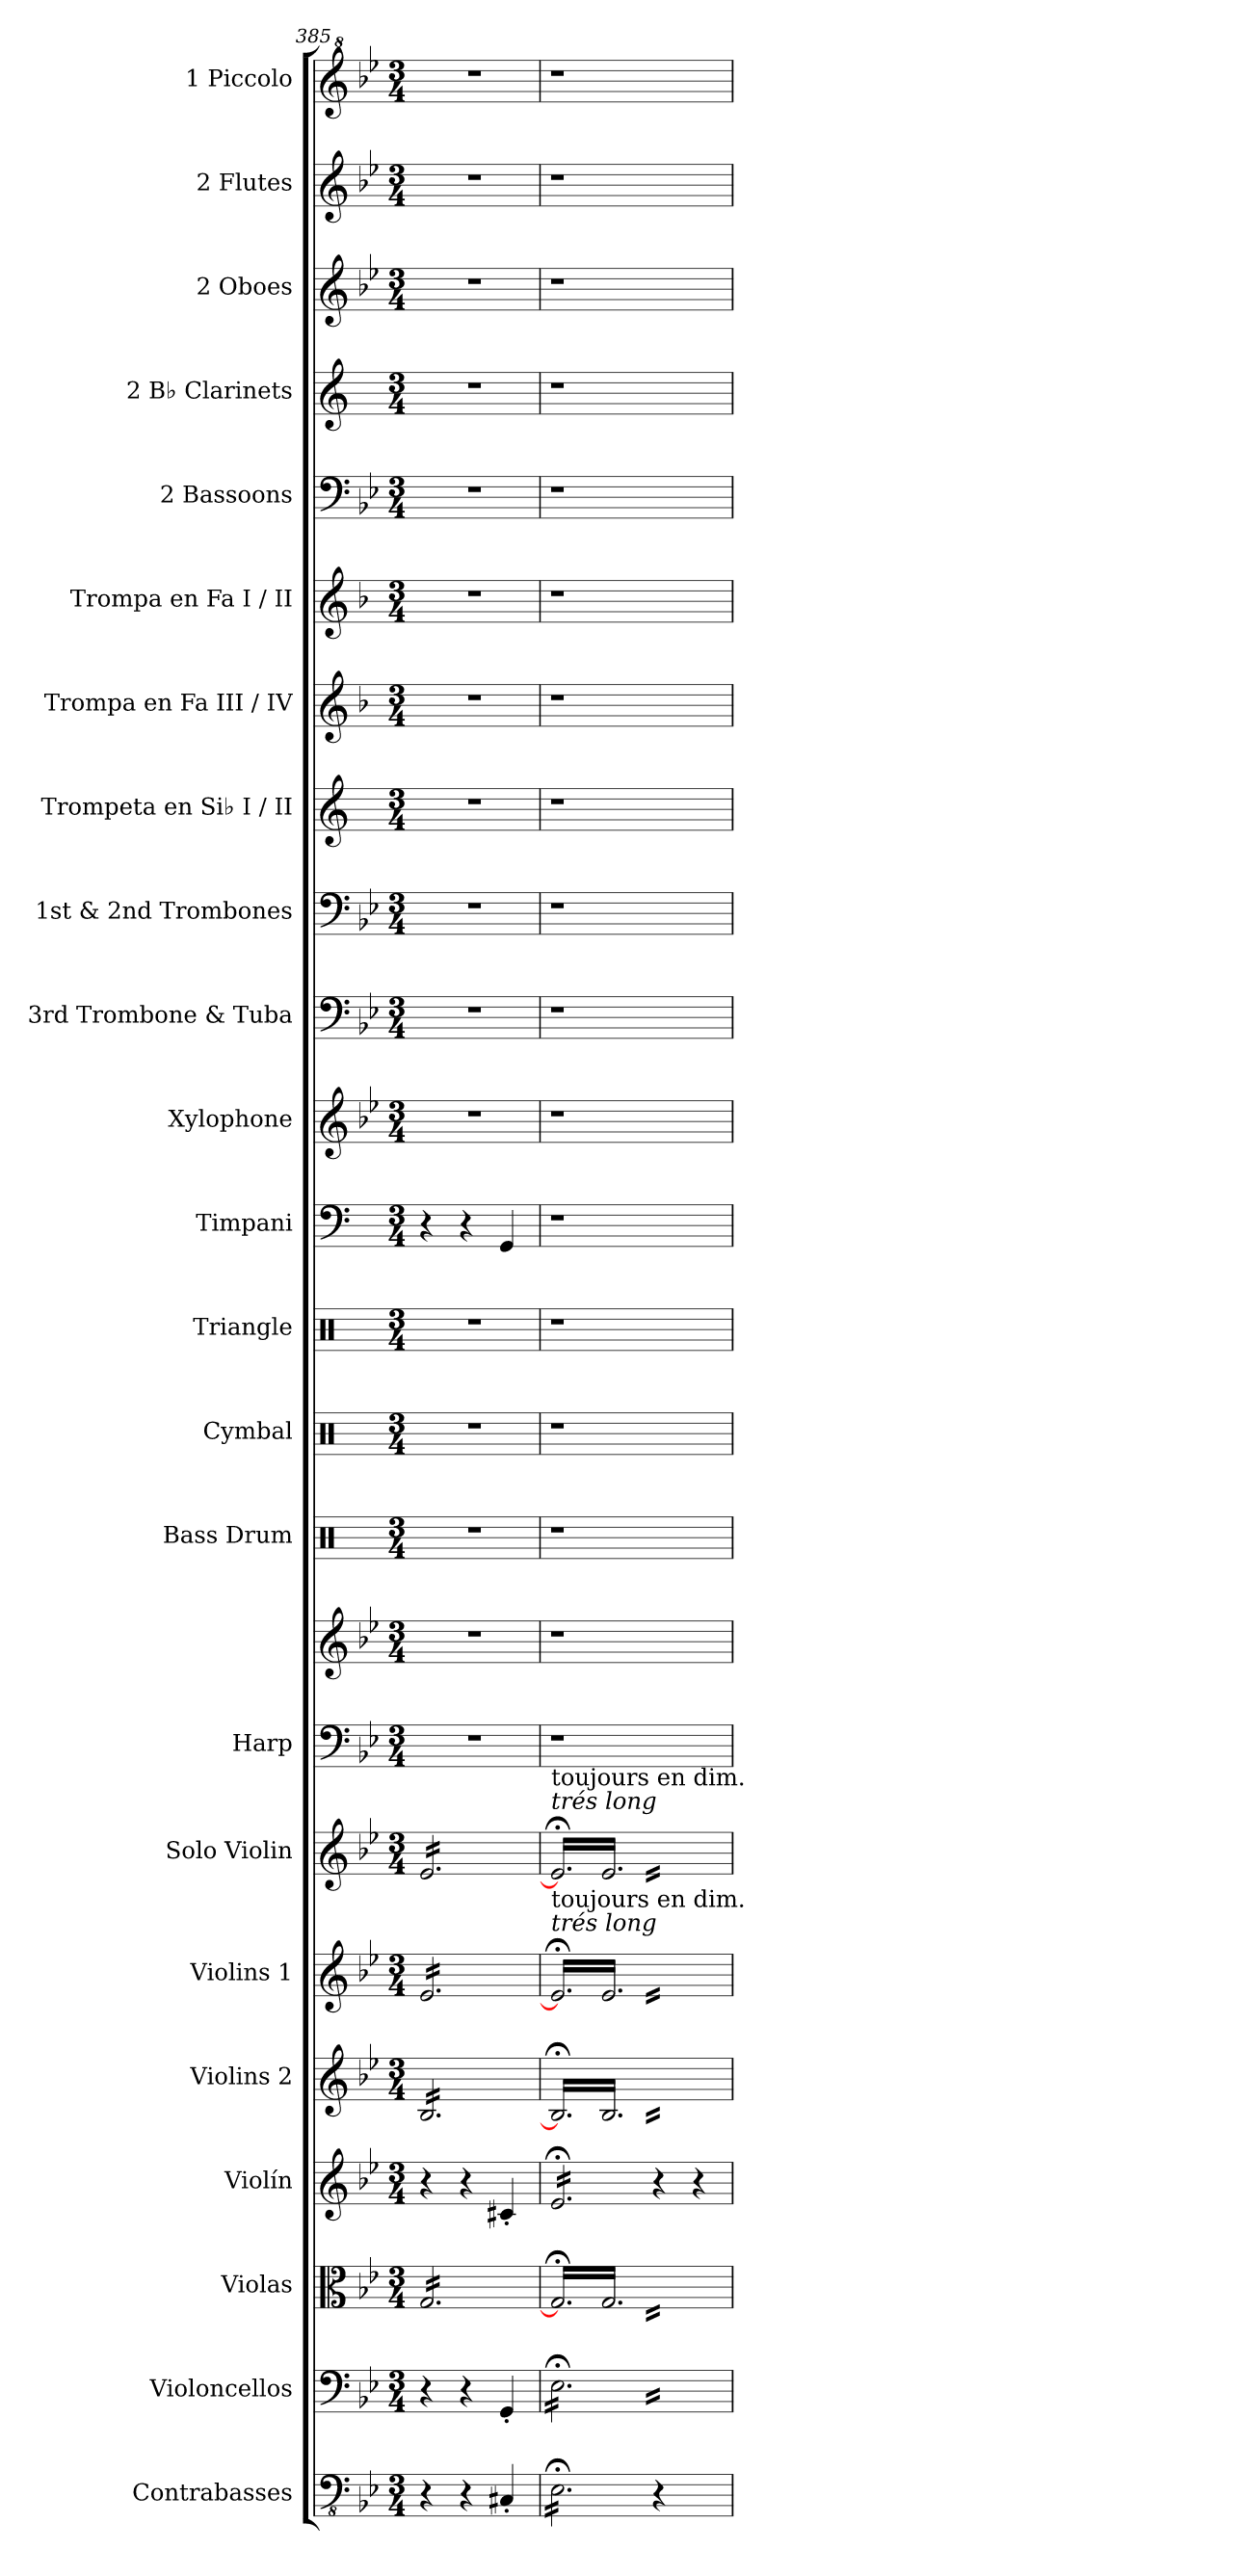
**kern	**kern	**kern	**kern	**kern	**kern	**kern	**kern	**kern	**kern	**kern	**kern	**kern	**kern	**kern	**kern	**kern	**kern	**kern	**kern	**kern	**kern	**kern	**kern
*part23	*part22	*part21	*part20	*part19	*part18	*part17	*part16	*part16	*part15	*part14	*part13	*part12	*part11	*part10	*part9	*part8	*part7	*part6	*part5	*part4	*part3	*part2	*part1
*staff24	*staff23	*staff22	*staff21	*staff20	*staff19	*staff18	*staff17	*staff16	*staff15	*staff14	*staff13	*staff12	*staff11	*staff10	*staff9	*staff8	*staff7	*staff6	*staff5	*staff4	*staff3	*staff2	*staff1
*I"Contrabasses	*I"Violoncellos	*I"Violas	*I"Violín	*I"Violins 2	*I"Violins 1	*I"Solo Violin	*I"Harp	*	*I"Bass Drum	*I"Cymbal	*I"Triangle	*I"Timpani	*I"Xylophone	*I"3rd Trombone     &amp; Tuba	*I"1st &amp; 2nd Trombones	*I"Trompeta en Si♭  I / II	*I"Trompa en Fa   III / IV	*I"Trompa en Fa I / II	*I"2 Bassoons	*I"2 B♭ Clarinets	*I"2 Oboes	*I"2 Flutes	*I"1 Piccolo
*I'Cbs.	*I'Vlcs.	*I'Vlas.	*I'Vln.	*I'Vlns. 2	*I'Vlns. 1	*I'S. Vln.	*I'Hrp.	*	*I'B. Dr.	*I'Cym.	*I'Trgl.	*I'Timp.	*I'Xyl.	*I'3rd Trb. &amp; Tba.	*I'1st &amp; 2nd    Trbs.	*I'Tpt. Si♭  I / II	*I'Trmp. Fa   III / IV	*I'Trmp. Fa I / II	*I'2 Bsns.	*I'2 B♭ Cls.	*I'2 Obs.	*I'2 Fls.	*I'1 Picc.
*clefFv4	*clefF4	*clefC3	*clefG2	*clefG2	*clefG2	*clefG2	*clefF4	*clefG2	*clefX	*clefX	*clefX	*clefF4	*clefG2	*clefF4	*clefF4	*clefG2	*clefG2	*clefG2	*clefF4	*clefG2	*clefG2	*clefG2	*clefG^2
*	*	*	*	*	*	*	*	*	*	*	*	*	*ITrd-7c-12	*	*	*ITrd1c2	*ITrd4c7	*ITrd4c7	*	*ITrd1c2	*	*	*ITrd-7c-12
*k[b-e-]	*k[b-e-]	*k[b-e-]	*k[b-e-]	*k[b-e-]	*k[b-e-]	*k[b-e-]	*k[b-e-]	*k[b-e-]	*k[]	*k[]	*k[]	*k[]	*k[b-e-]	*k[b-e-]	*k[b-e-]	*k[b-e-]	*k[b-e-]	*k[b-e-]	*k[b-e-]	*k[b-e-]	*k[b-e-]	*k[b-e-]	*k[b-e-]
*M3/4	*M3/4	*M3/4	*M3/4	*M3/4	*M3/4	*M3/4	*M3/4	*M3/4	*M3/4	*M3/4	*M3/4	*M3/4	*M3/4	*M3/4	*M3/4	*M3/4	*M3/4	*M3/4	*M3/4	*M3/4	*M3/4	*M3/4	*M3/4
=385	=385	=385	=385	=385	=385	=385	=385	=385	=385	=385	=385	=385	=385	=385	=385	=385	=385	=385	=385	=385	=385	=385	=385
*	*	*tremolo	*	*	*	*	*	*	*	*	*	*	*	*	*	*	*	*	*	*	*	*	*
*	*	*	*	*tremolo	*	*	*	*	*	*	*	*	*	*	*	*	*	*	*	*	*	*	*
*	*	*	*	*	*tremolo	*	*	*	*	*	*	*	*	*	*	*	*	*	*	*	*	*	*
*	*	*	*	*	*	*tremolo	*	*	*	*	*	*	*	*	*	*	*	*	*	*	*	*	*
4r	4r	16G/LL	4r	16B-/LL	16e-/LL	16e-/LL	2.r	2.r	2.r	2.r	2.r	4r	2.r	2.r	2.r	2.r	2.r	2.r	2.r	2.r	2.r	2.r	2.r
.	.	16G/	.	16B-/	16e-/	16e-/	.	.	.	.	.	.	.	.	.	.	.	.	.	.	.	.	.
.	.	16G/	.	16B-/	16e-/	16e-/	.	.	.	.	.	.	.	.	.	.	.	.	.	.	.	.	.
.	.	16G/	.	16B-/	16e-/	16e-/	.	.	.	.	.	.	.	.	.	.	.	.	.	.	.	.	.
4r	4r	16G/	4r	16B-/	16e-/	16e-/	.	.	.	.	.	4r	.	.	.	.	.	.	.	.	.	.	.
.	.	16G/	.	16B-/	16e-/	16e-/	.	.	.	.	.	.	.	.	.	.	.	.	.	.	.	.	.
.	.	16G/	.	16B-/	16e-/	16e-/	.	.	.	.	.	.	.	.	.	.	.	.	.	.	.	.	.
.	.	16G/	.	16B-/	16e-/	16e-/	.	.	.	.	.	.	.	.	.	.	.	.	.	.	.	.	.
4CC#X'/	4GG'/	16G/	4c#X'/	16B-/	16e-/	16e-/	.	.	.	.	.	4GG/	.	.	.	.	.	.	.	.	.	.	.
.	.	16G/	.	16B-/	16e-/	16e-/	.	.	.	.	.	.	.	.	.	.	.	.	.	.	.	.	.
.	.	16G/	.	16B-/	16e-/	16e-/	.	.	.	.	.	.	.	.	.	.	.	.	.	.	.	.	.
.	.	16G/JJ	.	16B-/JJ	16e-/JJ	16e-/JJ	.	.	.	.	.	.	.	.	.	.	.	.	.	.	.	.	.
=386	=386	=386	=386	=386	=386	=386	=386	=386	=386	=386	=386	=386	=386	=386	=386	=386	=386	=386	=386	=386	=386	=386	=386
!	!	!	!	!	!	!LO:TX:a:i:t=trés long	!	!	!	!	!	!	!	!	!	!	!	!	!	!	!	!	!
!	!	!	!	!	!	!LO:TX:a:t=toujours en dim.	!	!	!	!	!	!	!	!	!	!	!	!	!	!	!	!	!
!	!	!	!	!	!LO:TX:a:i:t=trés long	!	!	!	!	!	!	!	!	!	!	!	!	!	!	!	!	!	!
!	!	!	!	!	!LO:TX:a:t=toujours en dim.	!	!	!	!	!	!	!	!	!	!	!	!	!	!	!	!	!	!
*tremolo	*	*	*	*	*	*	*	*	*	*	*	*	*	*	*	*	*	*	*	*	*	*	*
*	*tremolo	*	*	*	*	*	*	*	*	*	*	*	*	*	*	*	*	*	*	*	*	*	*
*	*	*	*tremolo	*	*	*	*	*	*	*	*	*	*	*	*	*	*	*	*	*	*	*	*
16EE-;<\LL	16E-;<\LL	16G;</]LL	16e-;</LL	16B-;</]LL	16e-;</]LL	16e-;</]LL	1r	1r	1r	1r	1r	1r	1r	1r	1r	1r	1r	1r	1r	1r	1r	1r	1r
16EE-;<\	16E-;<\	16G;</	16e-;</	16B-;</	16e-;</	16e-;</	.	.	.	.	.	.	.	.	.	.	.	.	.	.	.	.	.
16EE-;<\	16E-;<\	16G;</	16e-;</	16B-;</	16e-;</	16e-;</	.	.	.	.	.	.	.	.	.	.	.	.	.	.	.	.	.
16EE-;<\	16E-;<\	16G;</	16e-;</	16B-;</	16e-;</	16e-;</	.	.	.	.	.	.	.	.	.	.	.	.	.	.	.	.	.
16EE-;<\	16E-;<\	16G;</	16e-;</	16B-;</	16e-;</	16e-;</	.	.	.	.	.	.	.	.	.	.	.	.	.	.	.	.	.
16EE-;<\	16E-;<\	16G;</	16e-;</	16B-;</	16e-;</	16e-;</	.	.	.	.	.	.	.	.	.	.	.	.	.	.	.	.	.
16EE-;<\	16E-;<\	16G;</	16e-;</	16B-;</	16e-;</	16e-;</	.	.	.	.	.	.	.	.	.	.	.	.	.	.	.	.	.
16EE-;<\	16E-;<\	16G;</	16e-;</	16B-;</	16e-;</	16e-;</	.	.	.	.	.	.	.	.	.	.	.	.	.	.	.	.	.
16EE-;<\	16E-;<\	16G;</	16e-;</	16B-;</	16e-;</	16e-;</	.	.	.	.	.	.	.	.	.	.	.	.	.	.	.	.	.
16EE-;<\	16E-;<\	16G;</	16e-;</	16B-;</	16e-;</	16e-;</	.	.	.	.	.	.	.	.	.	.	.	.	.	.	.	.	.
16EE-;<\	16E-;<\	16G;</	16e-;</	16B-;</	16e-;</	16e-;</	.	.	.	.	.	.	.	.	.	.	.	.	.	.	.	.	.
16EE-;<\JJ	16E-;<\JJ	16G;</JJ	16e-;</JJ	16B-;</JJ	16e-;</JJ	16e-;</JJ	.	.	.	.	.	.	.	.	.	.	.	.	.	.	.	.	.
*	*	*	*Xtremolo	*	*	*	*	*	*	*	*	*	*	*	*	*	*	*	*	*	*	*	*
*Xtremolo	*	*	*	*	*	*	*	*	*	*	*	*	*	*	*	*	*	*	*	*	*	*	*
4r	16C#X/yyLL	16E-/yy 16G/yyLL	4r	16B-/yyLL	16e-/yyLL	16e-/yyLL	.	.	.	.	.	.	.	.	.	.	.	.	.	.	.	.	.
.	16C#X/yy	16E-/yy 16G/yy	.	16B-/yy	16e-/yy	16e-/yy	.	.	.	.	.	.	.	.	.	.	.	.	.	.	.	.	.
.	16C#X/yy	16E-/yy 16G/yy	.	16B-/yy	16e-/yy	16e-/yy	.	.	.	.	.	.	.	.	.	.	.	.	.	.	.	.	.
.	16C#X/yy	16E-/yy 16G/yy	.	16B-/yy	16e-/yy	16e-/yy	.	.	.	.	.	.	.	.	.	.	.	.	.	.	.	.	.
4ryy	16C#X/yy	16E-/yy 16G/yy	4r	16B-/yy	16e-/yy	16e-/yy	4ryy	4ryy	4ryy	4ryy	4ryy	4ryy	4ryy	4ryy	4ryy	4ryy	4ryy	4ryy	4ryy	4ryy	4ryy	4ryy	4ryy
.	16C#X/yy	16E-/yy 16G/yy	.	16B-/yy	16e-/yy	16e-/yy	.	.	.	.	.	.	.	.	.	.	.	.	.	.	.	.	.
.	16C#X/yy	16E-/yy 16G/yy	.	16B-/yy	16e-/yy	16e-/yy	.	.	.	.	.	.	.	.	.	.	.	.	.	.	.	.	.
.	16C#X/yyJJ	16E-/yy 16G/yyJJ	.	16B-/yyJJ	16e-/yyJJ	16e-/yyJJ	.	.	.	.	.	.	.	.	.	.	.	.	.	.	.	.	.
*	*	*	*	*	*	*Xtremolo	*	*	*	*	*	*	*	*	*	*	*	*	*	*	*	*	*
*	*	*	*	*	*Xtremolo	*	*	*	*	*	*	*	*	*	*	*	*	*	*	*	*	*	*
*	*	*	*	*Xtremolo	*	*	*	*	*	*	*	*	*	*	*	*	*	*	*	*	*	*	*
*	*	*Xtremolo	*	*	*	*	*	*	*	*	*	*	*	*	*	*	*	*	*	*	*	*	*
*	*Xtremolo	*	*	*	*	*	*	*	*	*	*	*	*	*	*	*	*	*	*	*	*	*	*
=	=	=	=	=	=	=	=	=	=	=	=	=	=	=	=	=	=	=	=	=	=	=	=
*-	*-	*-	*-	*-	*-	*-	*-	*-	*-	*-	*-	*-	*-	*-	*-	*-	*-	*-	*-	*-	*-	*-	*-
